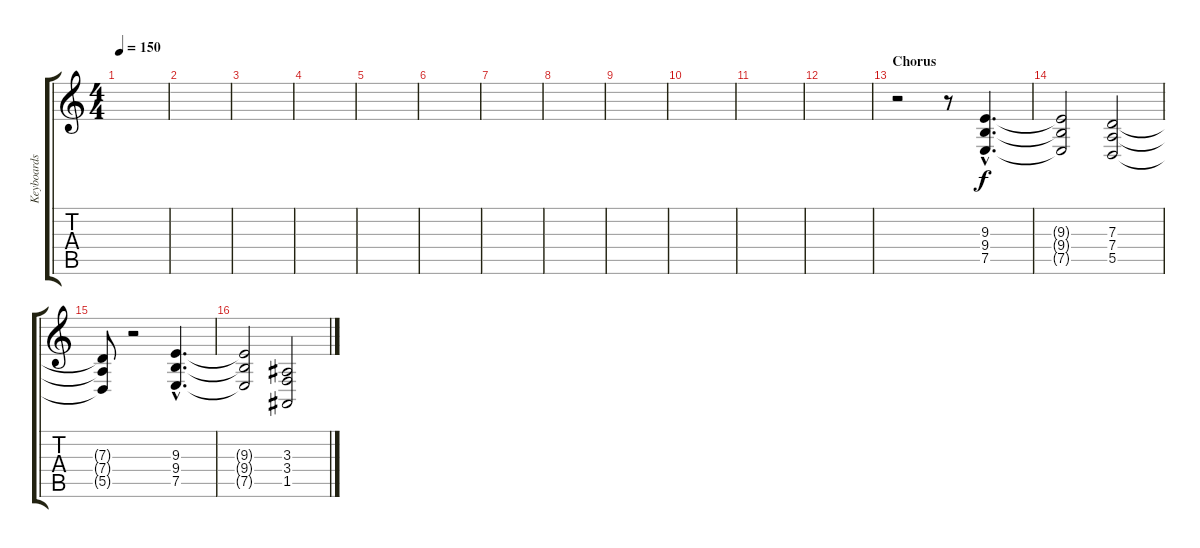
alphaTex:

\track ("Keyboards" "Keyboards") {instrument churchorgan}
\staff {score tabs}
\tuning (E4 B3 G3 D3 A2 E2) {hide}
\ts (4 4)
\tempo 150
\clef g2
\ks c
|
|
|
|
|
|
|
|
|
|
|
|
\section ("" "Chorus")
r.2 r.8 (9.3{hac} 9.4{hac} 7.5{hac}).4{d} |
(9.3{t} 9.4{t} 7.5{t}).2 (7.3 7.4 5.5).2 |
(7.3{t} 7.4{t} 5.5{t}).8 r.2 (9.3{hac} 9.4{hac} 7.5{hac}).4{d} |
(9.3{t} 9.4{t} 7.5{t}).2 (3.3 3.4 1.5).2
